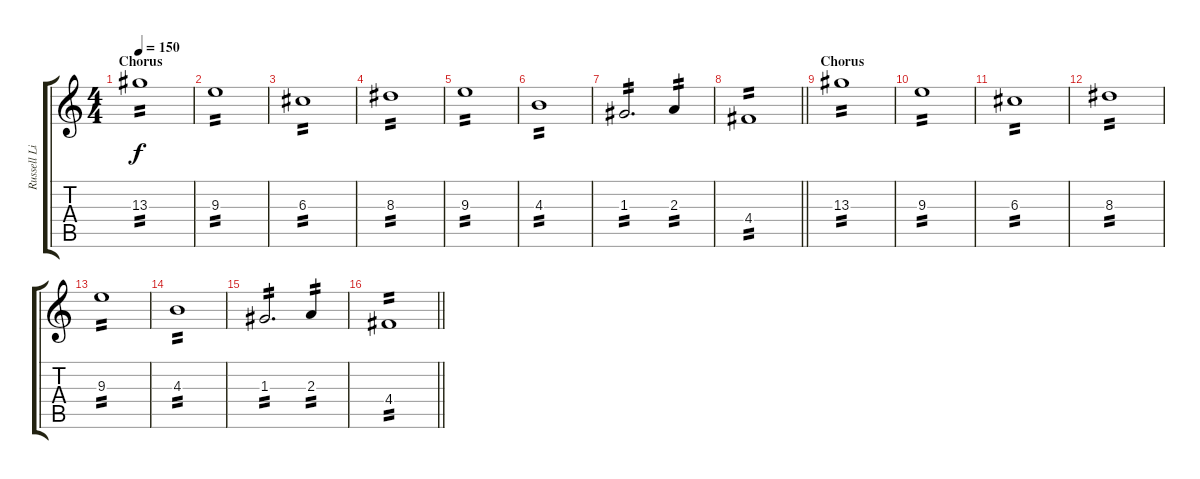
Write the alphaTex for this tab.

\track ("Russell Lissack" "Russell Li") {instrument electricguitarmuted}
\staff {score tabs}
\tuning (E4 B3 G3 D3 A2 E2) {hide}
\ts (4 4)
\section ("" "Chorus")
\tempo 150
\clef g2
\ks c
13.3.1{tp 2 dy f} |
9.3.1{tp 2} |
6.3.1{tp 2} |
8.3.1{tp 2} |
9.3.1{tp 2} |
4.3.1{tp 2} |
1.3.2{d tp 2} 2.3.4{tp 2} |
\barLineRight lightlight
4.4.1{tp 2} |
\section ("" "Chorus")
13.3.1{tp 2} |
9.3.1{tp 2} |
6.3.1{tp 2} |
8.3.1{tp 2} |
9.3.1{tp 2} |
4.3.1{tp 2} |
1.3.2{d tp 2} 2.3.4{tp 2} |
\barLineRight lightlight
4.4.1{tp 2}
